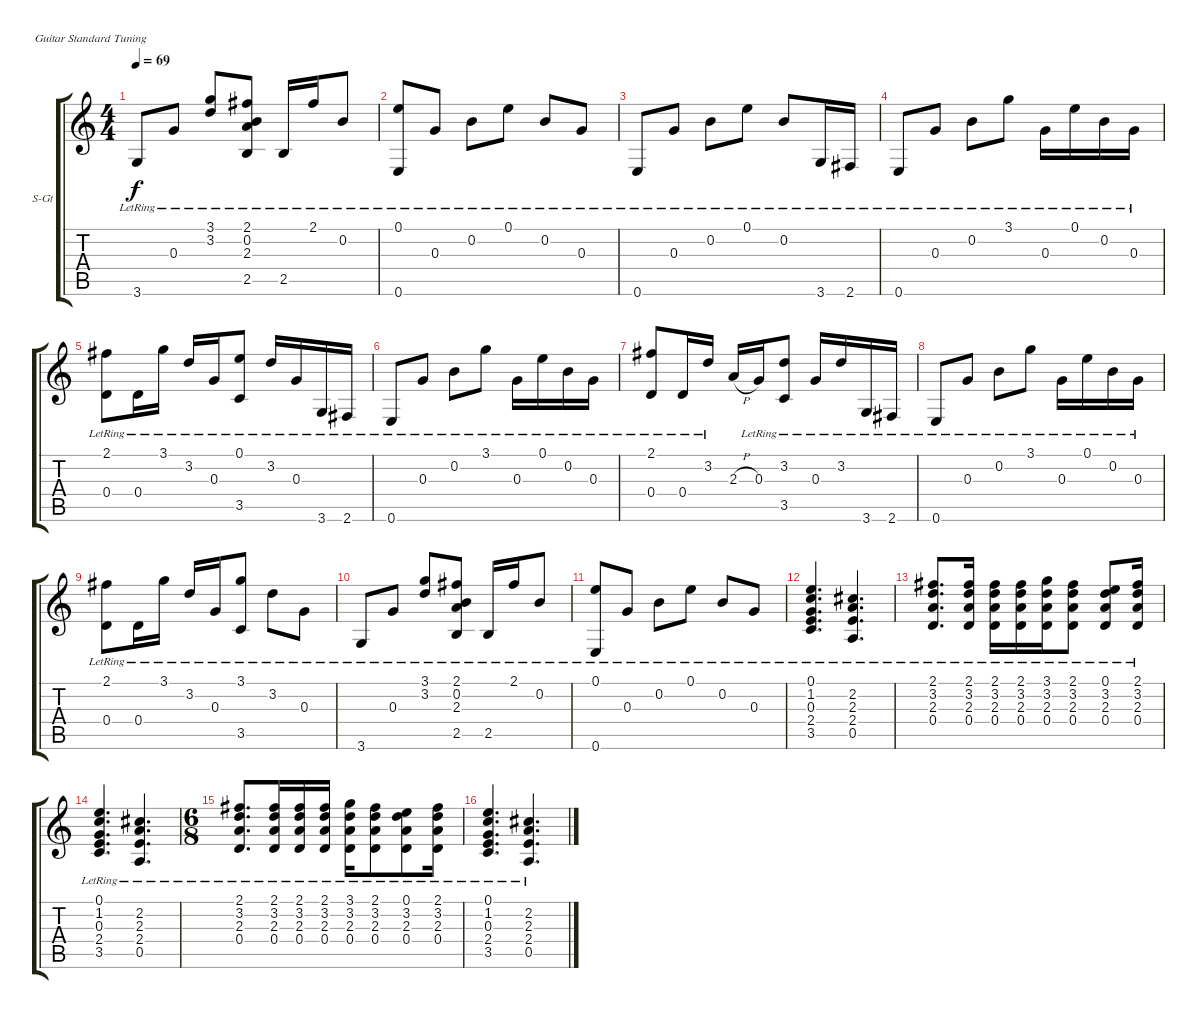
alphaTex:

\bracketExtendMode groupsimilarinstruments
\firstSystemTrackNameOrientation horizontal
\otherSystemsTrackNameOrientation horizontal
\track ("Guitar 1" "S-Gt") {instrument acousticguitarsteel}
\staff {score tabs}
\tuning (E4 B3 G3 D3 A2 E2)
\ts (4 4)
\tempo 69
\clef g2
\ks c
3.6{lr}.8{dy f} 0.3{lr}.8 (3.1{lr} 3.2{lr}).8 (2.1{lr} 0.2{lr} 2.3{lr} 2.5{lr}).8 2.5{lr}.16 2.1{lr}.16 0.2{lr}.8 |
(0.1{lr} 0.6{lr}).8 0.3{lr}.8 0.2{lr}.8 0.1{lr}.8 0.2{lr}.8 0.3{lr}.8 |
0.6{lr}.8 0.3{lr}.8 0.2{lr}.8 0.1{lr}.8 0.2{lr}.8 3.6{lr}.16 2.6{lr}.16 |
0.6{lr}.8 0.3{lr}.8 0.2{lr}.8 3.1{lr}.8 0.3{lr}.16 0.1{lr}.16 0.2{lr}.16 0.3{lr}.16 |
(2.1{lr} 0.4{lr}).8 0.4{lr}.16 3.1{lr}.16 3.2{lr}.16 0.3{lr}.16 (0.1{lr} 3.5{lr}).8 3.2{lr}.16 0.3{lr}.16 3.6{lr}.16 2.6{lr}.16 |
0.6{lr}.8 0.3{lr}.8 0.2{lr}.8 3.1{lr}.8 0.3{lr}.16 0.1{lr}.16 0.2{lr}.16 0.3{lr}.16 |
(2.1{lr} 0.4{lr}).8 0.4{lr}.16 3.2{lr}.16 2.3{h}.16 0.3{lr}.16 (3.2{lr} 3.5{lr}).8 0.3{lr}.16 3.2{lr}.16 3.6{lr}.16 2.6{lr}.16 |
0.6{lr}.8 0.3{lr}.8 0.2{lr}.8 3.1{lr}.8 0.3{lr}.16 0.1{lr}.16 0.2{lr}.16 0.3{lr}.16 |
(2.1{lr} 0.4{lr}).8 0.4{lr}.16 3.1{lr}.16 3.2{lr}.16 0.3{lr}.16 (3.1{lr} 3.5{lr}).8 3.2{lr}.8 0.3{lr}.8 |
3.6{lr}.8 0.3{lr}.8 (3.1{lr} 3.2{lr}).8 (2.1{lr} 0.2{lr} 2.3{lr} 2.5{lr}).8 2.5{lr}.16 2.1{lr}.16 0.2{lr}.8 |
(0.1{lr} 0.6{lr}).8 0.3{lr}.8 0.2{lr}.8 0.1{lr}.8 0.2{lr}.8 0.3{lr}.8 |
(0.1{lr} 1.2{lr} 0.3{lr} 2.4{lr} 3.5{lr}).4{d} (2.2{lr} 2.3{lr} 2.4{lr} 0.5{lr}).4{d} |
(2.1{lr} 3.2{lr} 2.3{lr} 0.4{lr}).8{d} (2.1{lr} 3.2{lr} 2.3{lr} 0.4{lr}).16 (2.1{lr} 3.2{lr} 2.3{lr} 0.4{lr}).16 (2.1{lr} 3.2{lr} 2.3{lr} 0.4{lr}).16 (3.1{lr} 3.2{lr} 2.3{lr} 0.4{lr}).16 (2.1{lr} 3.2{lr} 2.3{lr} 0.4{lr}).8 (0.1{lr} 3.2{lr} 2.3{lr} 0.4{lr}).8 (2.1{lr} 3.2{lr} 2.3{lr} 0.4{lr}).16 |
(0.1{lr} 1.2{lr} 0.3{lr} 2.4{lr} 3.5{lr}).4{d} (2.2{lr} 2.3{lr} 2.4{lr} 0.5{lr}).4{d} |
\ts (6 8)
(2.1{lr} 3.2{lr} 2.3{lr} 0.4{lr}).8{d} (2.1{lr} 3.2{lr} 2.3{lr} 0.4{lr}).16 (2.1{lr} 3.2{lr} 2.3{lr} 0.4{lr}).16 (2.1{lr} 3.2{lr} 2.3{lr} 0.4{lr}).16 (3.1{lr} 3.2{lr} 2.3{lr} 0.4{lr}).16 (2.1{lr} 3.2{lr} 2.3{lr} 0.4{lr}).8 (0.1{lr} 3.2{lr} 2.3{lr} 0.4{lr}).8 (2.1{lr} 3.2{lr} 2.3{lr} 0.4{lr}).16 |
(0.1{lr} 1.2{lr} 0.3{lr} 2.4{lr} 3.5{lr}).4{d} (2.2{lr} 2.3{lr} 2.4{lr} 0.5{lr}).4{d}
